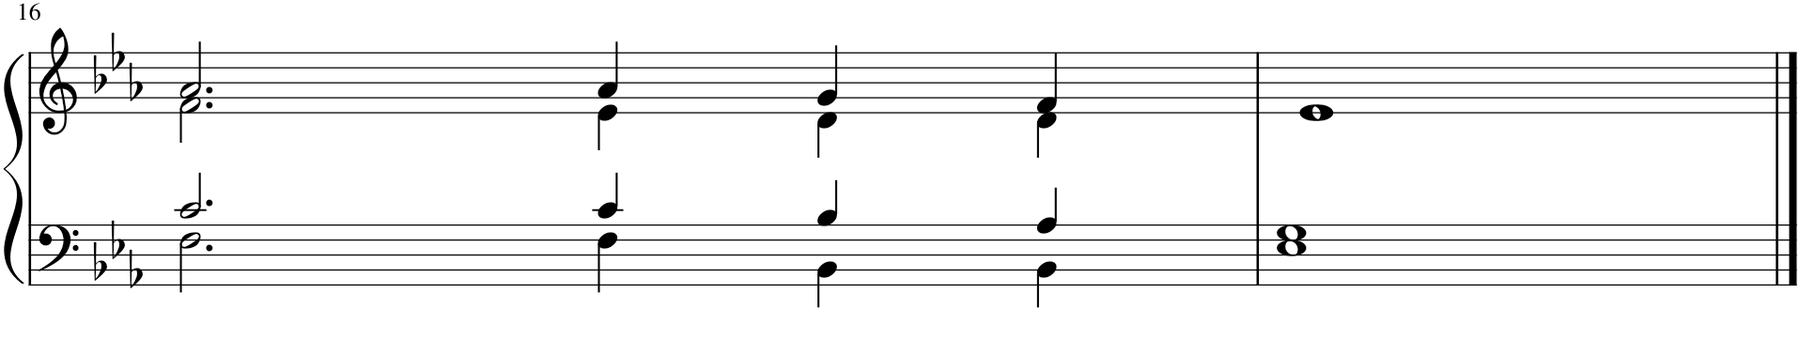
**kern	**kern
*part1	*part1
*staff2	*staff1
*I"Organ	*
!!LO:PB:g=z
*clefF4	*clefG2
*k[b-e-a-]	*k[b-e-a-]
=16	=16
*^	*^
2.c/	2.F\	2.a-/	2.f\
4c/	4F\	4a-/	4e-\
4B-/	4BB-\	4g/	4d\
4A-/	4BB-\	4f/	4d\
=17	=17	=17	=17
1G	1E-	1e-	1e-
*v	*v	*	*
*	*v	*v
==	==
*-	*-
